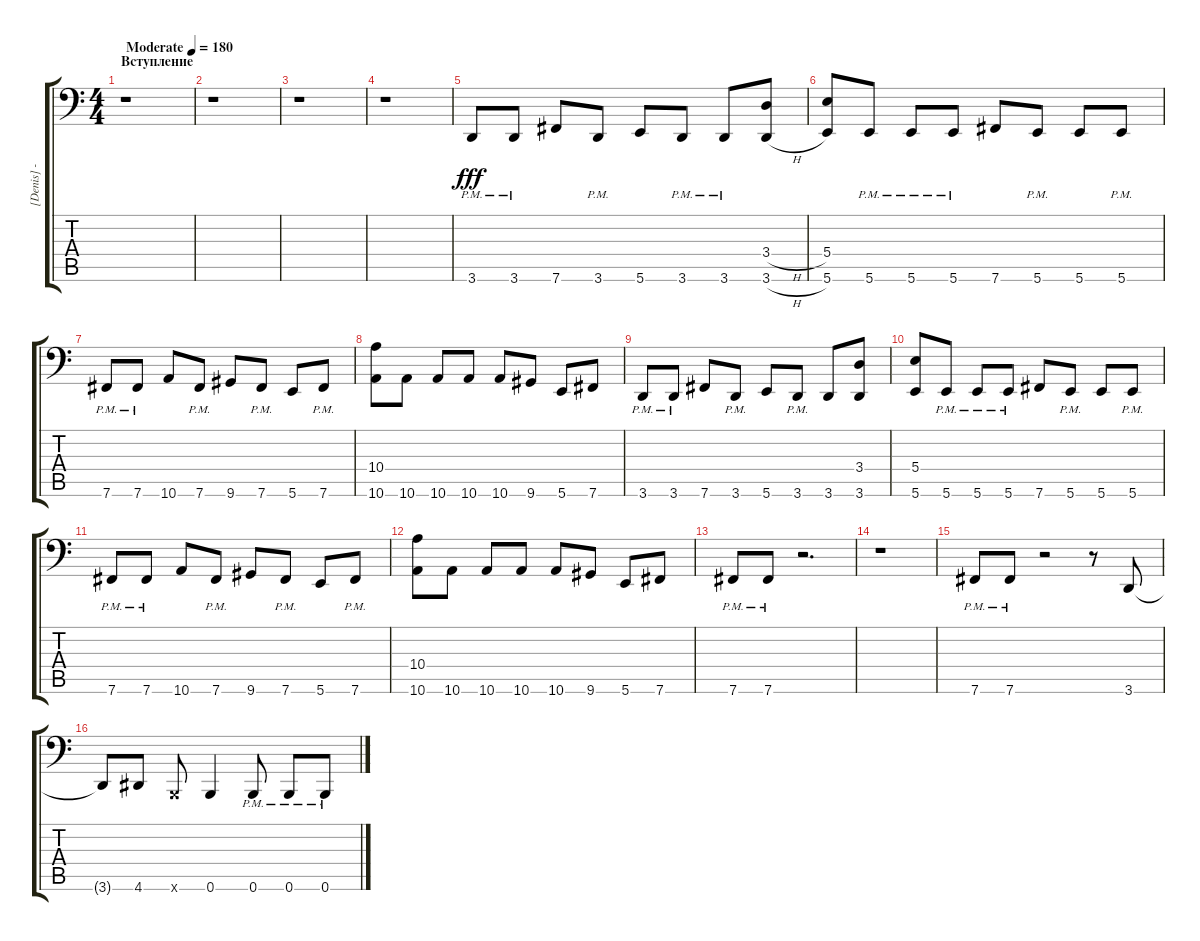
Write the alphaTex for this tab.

\track ("[Denis] - Bass Guitar" "[Denis] - ") {instrument electricbassfinger}
\staff {score tabs}
\tuning (Db3 Ab2 E2 B1 Gb1 B0) {hide}
\ts (4 4)
\section ("" "Вступление")
\tempo (180 "Moderate")
\clef f4
\ks c
r.1{dy fff instrument electricbassfinger} |
r.1 |
r.1 |
r.1 |
3.6{pm}.8 3.6{pm}.8 7.6.8 3.6{pm}.8 5.6.8 3.6{pm}.8 3.6{pm}.8 (3.4{h} 3.6{h}).8 |
(5.4 5.6).8 5.6{pm}.8 5.6{pm}.8 5.6{pm}.8 7.6.8 5.6{pm}.8 5.6.8 5.6{pm}.8 |
7.6{pm}.8 7.6{pm}.8 10.6.8 7.6{pm}.8 9.6.8 7.6{pm}.8 5.6.8 7.6{pm}.8 |
(10.4 10.6).8 10.6.8 10.6.8 10.6.8 10.6.8 9.6.8 5.6.8 7.6.8 |
3.6{pm}.8 3.6{pm}.8 7.6.8 3.6{pm}.8 5.6.8 3.6{pm}.8 3.6.8 (3.4 3.6).8 |
(5.4 5.6).8 5.6{pm}.8 5.6{pm}.8 5.6{pm}.8 7.6.8 5.6{pm}.8 5.6.8 5.6{pm}.8 |
7.6{pm}.8 7.6{pm}.8 10.6.8 7.6{pm}.8 9.6.8 7.6{pm}.8 5.6.8 7.6{pm}.8 |
(10.4 10.6).8 10.6.8 10.6.8 10.6.8 10.6.8 9.6.8 5.6.8 7.6.8 |
7.6{pm}.8 7.6{pm}.8 r.2{d} |
r.1 |
7.6{pm}.8 7.6{pm}.8 r.2 r.8 3.6.8 |
3.6{t}.8 4.6.8 0.6{x}.8 0.6.4 0.6{pm}.8 0.6{pm}.8 0.6{pm}.8
